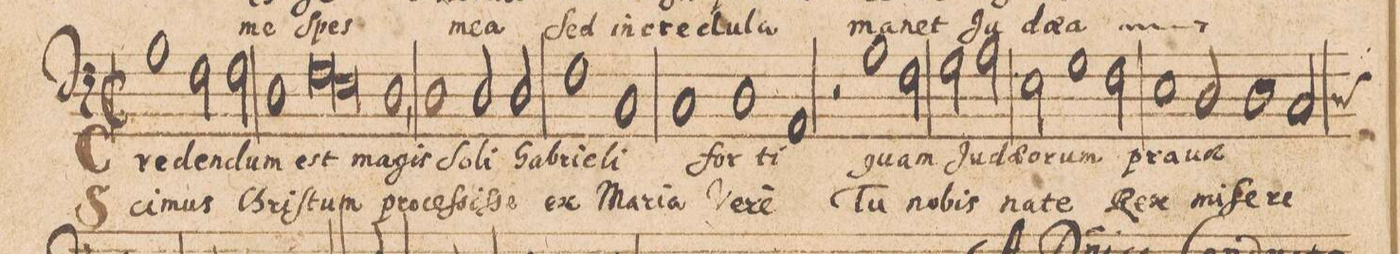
**kern	**text	**text
*I"BASSVS.	*	*
*clefF4	*	*
*k[]	*	*
*met(C|)	*	*
*M2/1	*	*
*M2/1	*	*
*met(C|)	*	*
1A	Cre-	Sci-
2F\	-den-	-mus
2F\	-dum	Chriſ-
=40-	=40-	=40-
1D	est	.
*lig	*	*
1F	ma-	-tum
=41-	=41-	=41-
1E	.	.
*Xlig	*	*
1D,	-gis	pro-
=42-	=42-	=42-
1D	So-	-ceſ-
2D/	-li	-siſ-
2D/	Ga-	-se
=43-	=43-	=43-
1F	-bri-	ex
1C	-e-	Ma-
=44-	=44-	=44-
1C	-li	-ria
1D	for-	Ve-
=45-	=45-	=45-
1AA	-ti	-re
2r	.	.
1A\	quam	Tu
=46-	=46-	=46-
2F\	Ju-	no-
2G\	-dae-	-bis
2A\	-o-	na-
=47-	=47-	=47-
2E\	.	.
1G\	-rum	-te
2F\	pra-	Rex
=48-	=48-	=48-
1E	.	.
2D/	.	mi-
1D\	-uae	-ſe-
=49-	=49-	=49-
*custos:D	*	*
2C/	.	-re-
*-	*-	*-
